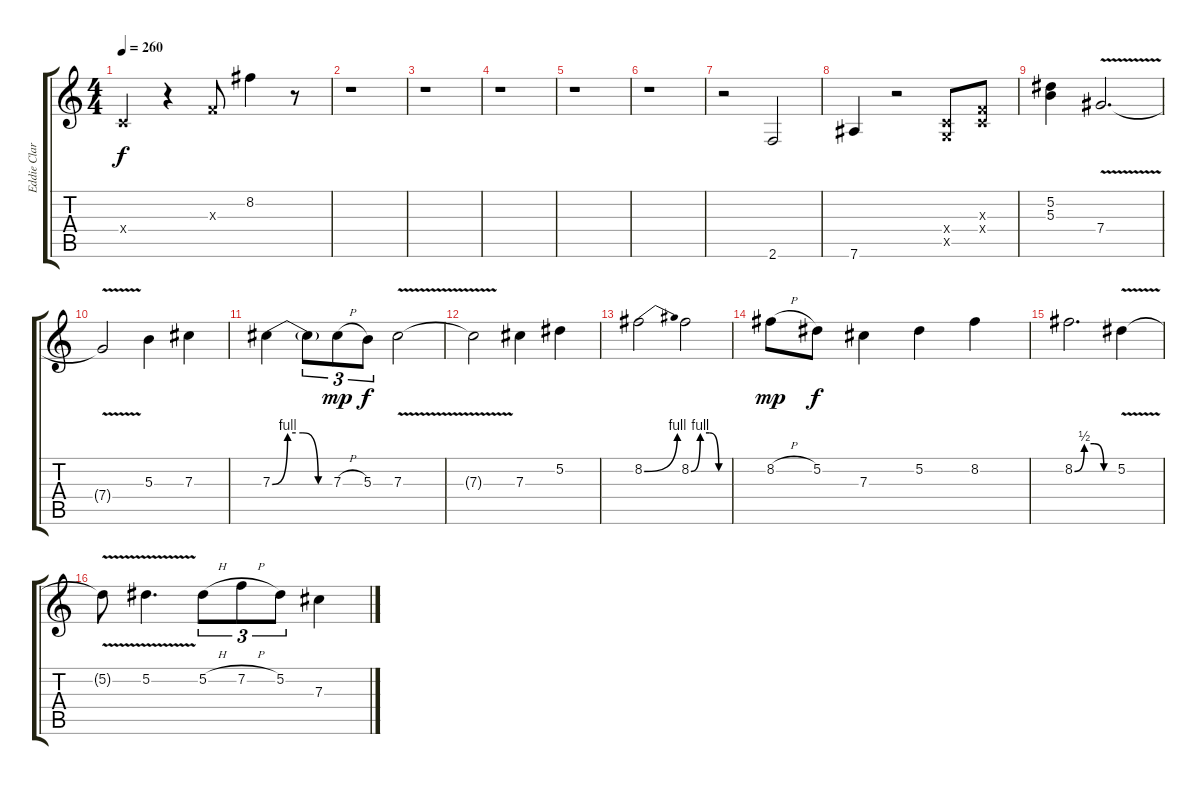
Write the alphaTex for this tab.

\track ("Eddie Clarke-Lead" "Eddie Clar") {instrument distortionguitar}
\staff {score tabs}
\tuning (Eb4 Bb3 Gb3 Db3 Ab2 Eb2) {hide}
\ts (4 4)
\tempo 260
\clef g2
\ks c
-1.4{x}.4{dy f} r.4 -1.3{x}.8 8.2.4 r.8 |
r.1 |
r.1 |
r.1 |
r.1 |
r.1 |
r.2 2.6.2 |
7.6.4 r.2 (-1.4{x} -1.5{x}).8 (-1.3{x} -1.4{x}).8 |
(5.2 5.3).4 7.4{v}.2{d} |
7.4{t}.2 5.3.4 7.3.4 |
7.3{be (custom 0 0 15 4 30 4 45 0 60 0)}.4 7.3{t}.8{tu (3 2)} 7.3{h}.8{tu (3 2) dy mp} 5.3.8{tu (3 2) dy f} 7.3{v}.2 |
7.3{t}.2 7.3.4 5.2.4 |
8.2{be (bend 0 0 60 4)}.2 8.2{be (custom 0 0 15 4 30 4 45 0 60 0)}.2 |
8.2{h}.8{dy mp} 5.2.8{dy f} 7.3.4 5.2.4 8.2.4 |
8.2{be (custom 0 0 15 2 30 2 45 0 60 0)}.2{d} 5.2{v}.4 |
5.2{t}.8 5.2{v}.4{d} 5.2{h}.8{tu (3 2)} 7.2{h}.8{tu (3 2)} 5.2.8{tu (3 2)} 7.3.4
